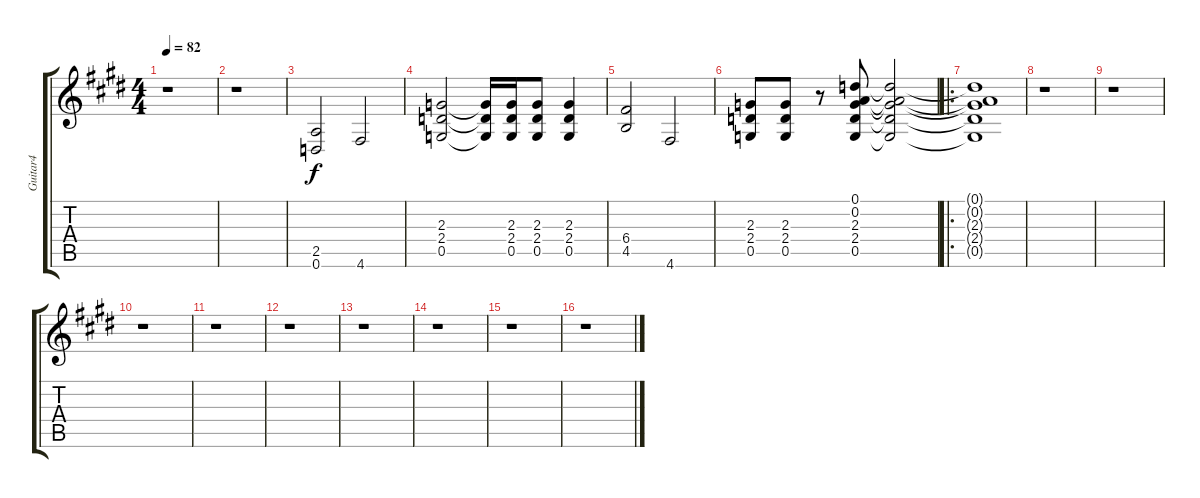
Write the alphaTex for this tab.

\track ("Guitar4" "Guitar4") {instrument electricguitarjazz}
\staff {score tabs}
\tuning (D4 A3 F3 C3 G2 D2) {hide}
\ts (4 4)
\tempo 82
\clef g2
\ks e
r.1{dy f instrument electricguitarjazz} |
r.1 |
(2.5 0.6).2 4.6.2 |
(2.3 2.4 0.5).2 (2.3{t} 2.4{t} 0.5{t}).16 (2.3 2.4 0.5).16 (2.3 2.4 0.5).8 (2.3 2.4 0.5).4 |
(6.4 4.5).2 4.6.2 |
(2.3 2.4 0.5).8 (2.3 2.4 0.5).8 r.8 (0.1 0.2 2.3 2.4 0.5).8 (0.1{t} 0.2{t} 2.3{t} 2.4{t} 0.5{t}).2 |
\ro
(0.1{t} 0.2{t} 2.3{t} 2.4{t} 0.5{t}).1 |
r.1 |
r.1 |
r.1 |
r.1 |
r.1 |
r.1 |
r.1 |
r.1 |
r.1
